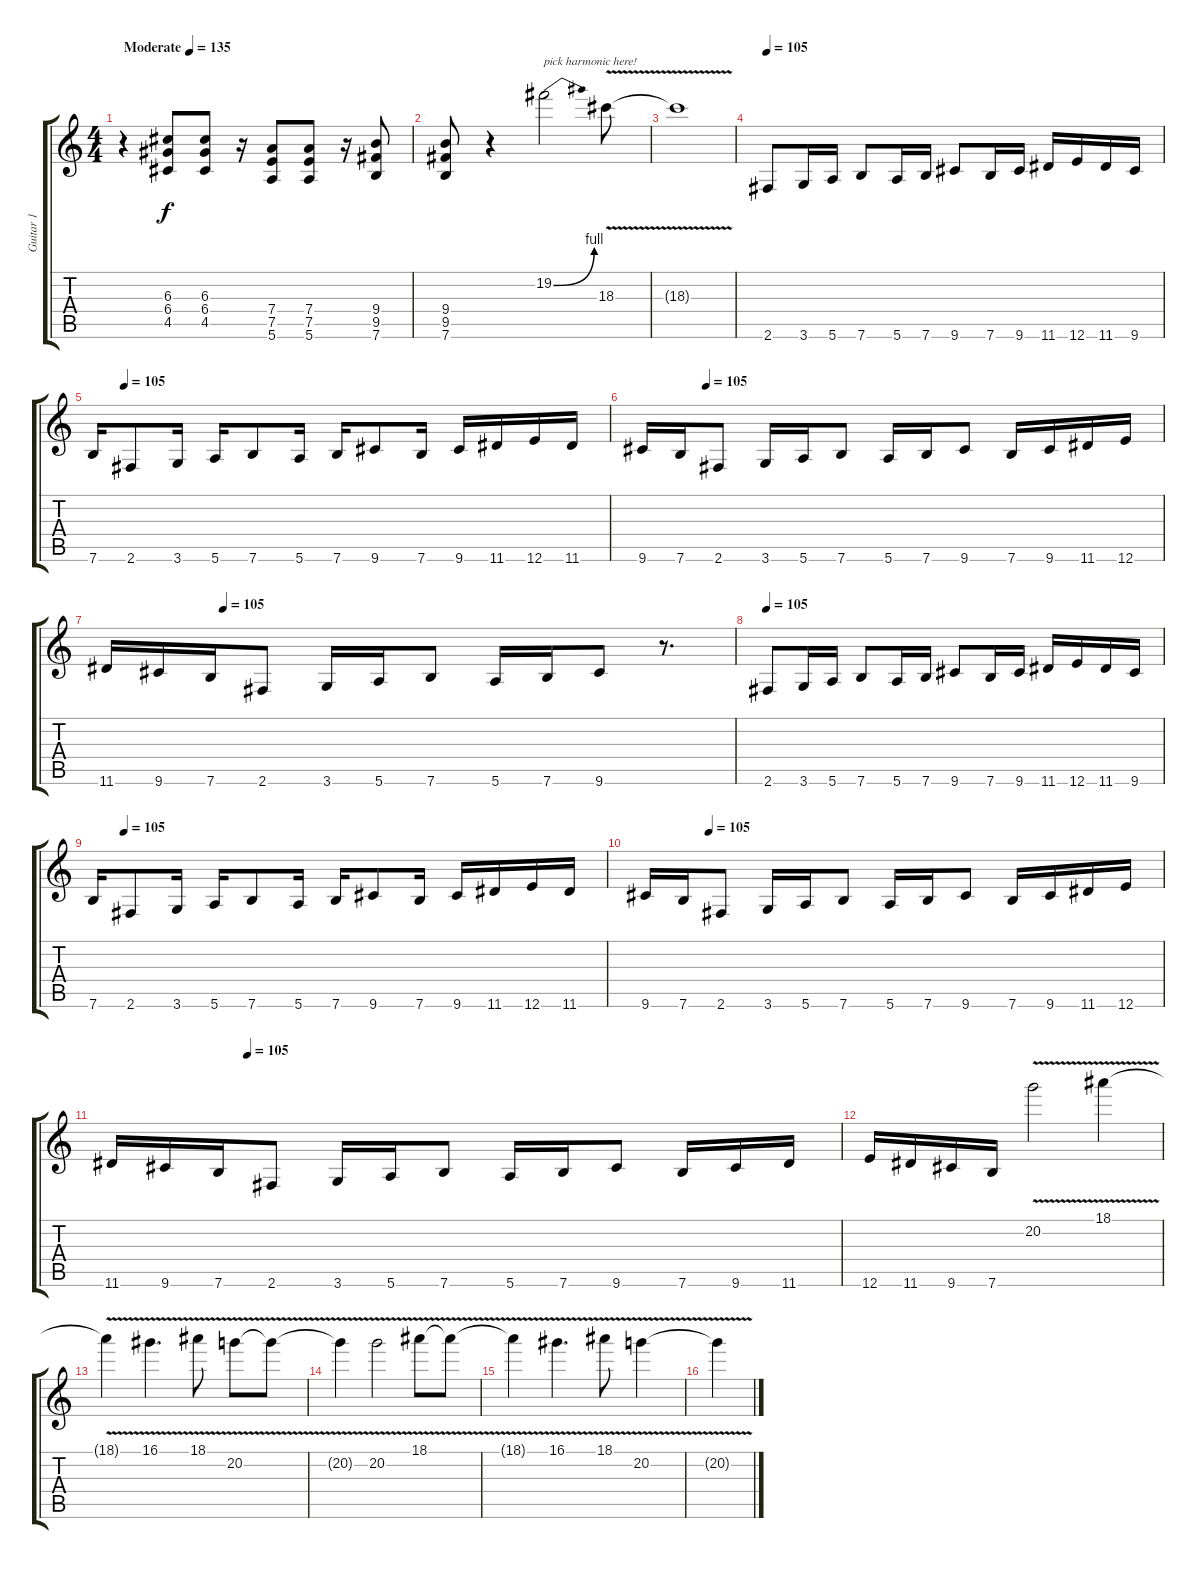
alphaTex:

\track ("Guitar 1" "Guitar 1") {instrument distortionguitar}
\staff {score tabs}
\tuning (E4 B3 G3 D3 A2 E2) {hide}
\ts (4 4)
\tempo (135 "Moderate")
\clef g2
\ks c
r.4{dy f instrument distortionguitar} (6.3 6.4 4.5).8 (6.3 6.4 4.5).8 r.16 (7.4 7.5 5.6).8 (7.4 7.5 5.6).8 r.16 (9.4 9.5 7.6).8 |
(9.4 9.5 7.6).8 r.4 19.2{be (bend 0 0 60 4)}.2{txt "pick harmonic here!"} 18.3{v}.8 |
18.3{t}.1 |
\tempo 105
2.6.8 3.6.16 5.6.16 7.6.8 5.6.16 7.6.16 9.6.8 7.6.16 9.6.16 11.6.16 12.6.16 11.6.16 9.6.16 |
\tempo (105 0.0625)
7.6.16 2.6.8 3.6.16 5.6.16 7.6.8 5.6.16 7.6.16 9.6.8 7.6.16 9.6.16 11.6.16 12.6.16 11.6.16 |
\tempo (105 0.125)
9.6.16 7.6.16 2.6.8 3.6.16 5.6.16 7.6.8 5.6.16 7.6.16 9.6.8 7.6.16 9.6.16 11.6.16 12.6.16 |
\tempo (105 0.1875)
11.6.16 9.6.16 7.6.16 2.6.8 3.6.16 5.6.16 7.6.8 5.6.16 7.6.16 9.6.8 r.8{d} |
\tempo 105
2.6.8 3.6.16 5.6.16 7.6.8 5.6.16 7.6.16 9.6.8 7.6.16 9.6.16 11.6.16 12.6.16 11.6.16 9.6.16 |
\tempo (105 0.0625)
7.6.16 2.6.8 3.6.16 5.6.16 7.6.8 5.6.16 7.6.16 9.6.8 7.6.16 9.6.16 11.6.16 12.6.16 11.6.16 |
\tempo (105 0.125)
9.6.16 7.6.16 2.6.8 3.6.16 5.6.16 7.6.8 5.6.16 7.6.16 9.6.8 7.6.16 9.6.16 11.6.16 12.6.16 |
\tempo (105 0.1875)
11.6.16 9.6.16 7.6.16 2.6.8 3.6.16 5.6.16 7.6.8 5.6.16 7.6.16 9.6.8 7.6.16 9.6.16 11.6.16 |
12.6.16 11.6.16 9.6.16 7.6.16 20.2{v}.2 18.1{v}.4 |
18.1{v t}.4 16.1{v}.4{d} 18.1{v}.8 20.2{v}.8 20.2{t}.8 |
20.2{v t}.4 20.2{v}.2 18.1{v}.8 18.1{t}.8 |
18.1{v t}.4 16.1{v}.4{d} 18.1{v}.8 20.2{v}.4 |
20.2{v t}.4
